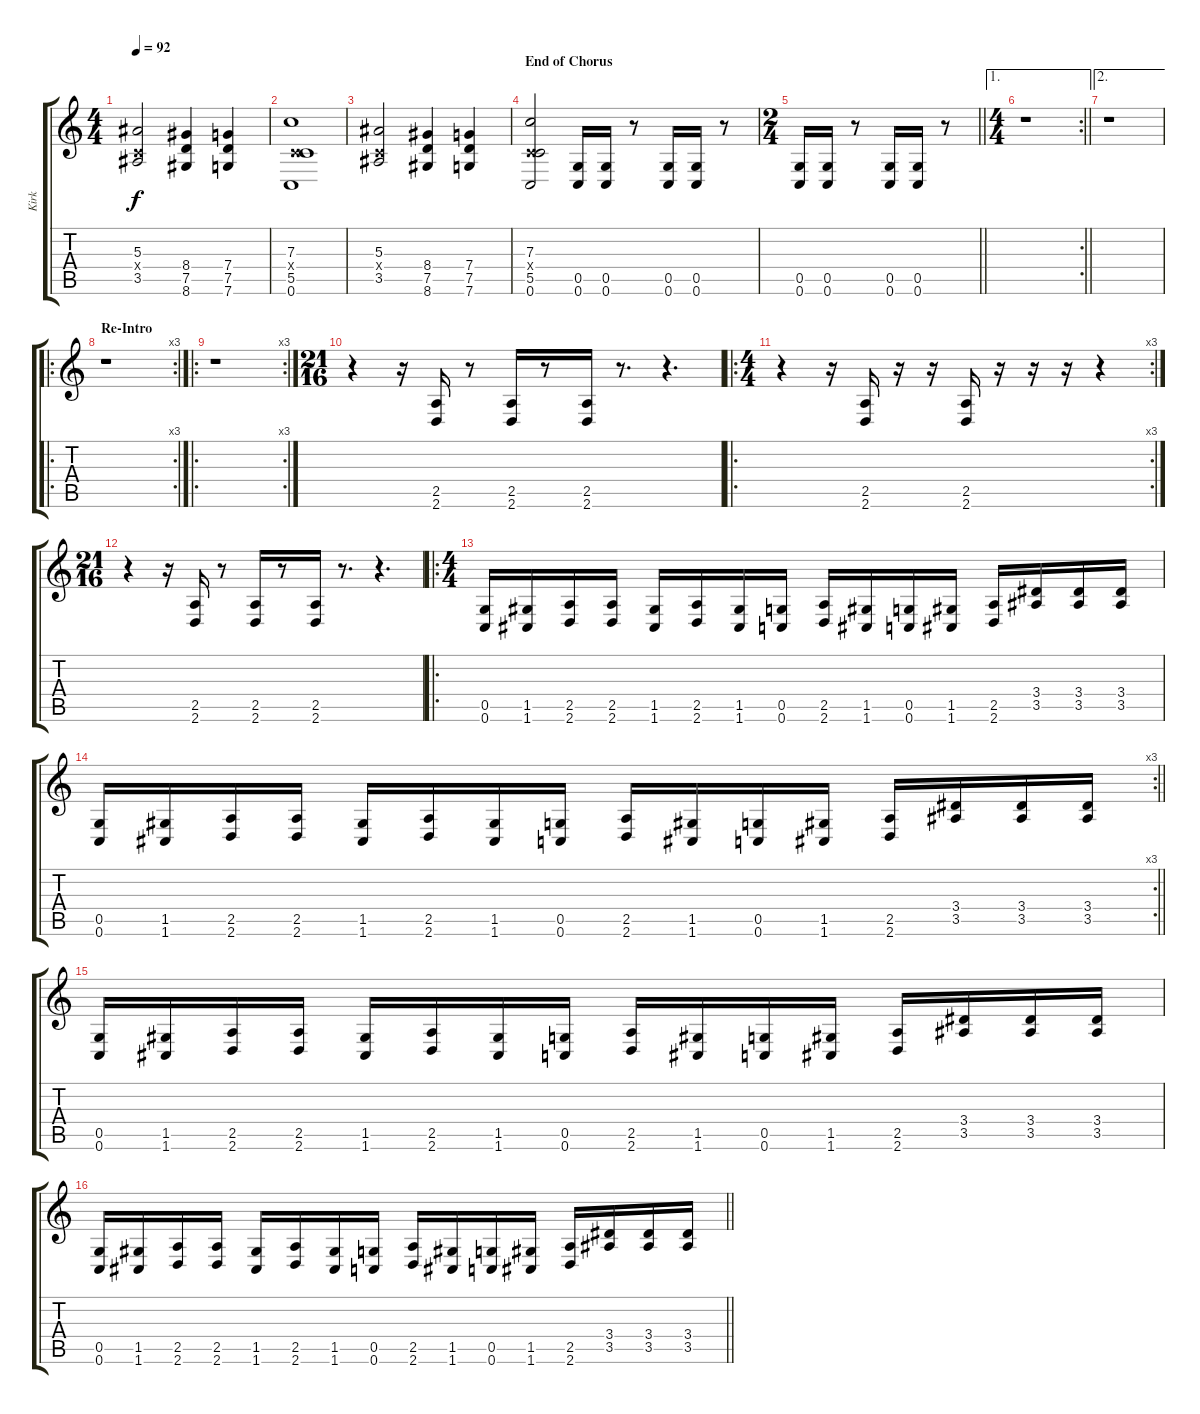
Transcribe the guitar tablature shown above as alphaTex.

\track ("Kirk" "Kirk") {instrument distortionguitar}
\staff {score tabs}
\tuning (D4 A3 F3 C3 G2 C2) {hide}
\ts (4 4)
\tempo 92
\clef g2
\ks c
(5.3 0.4{x} 3.5).2{dy f} (8.4 7.5 8.6).4 (7.4 7.5 7.6).4 |
(7.3 0.4{x} 5.5 0.6).1 |
(5.3 0.4{x} 3.5).2 (8.4 7.5 8.6).4 (7.4 7.5 7.6).4 |
\section ("" "End of Chorus")
(7.3 0.4{x} 5.5 0.6).2 (0.5 0.6).16 (0.5 0.6).16 r.8 (0.5 0.6).16 (0.5 0.6).16 r.8 |
\ts (2 4)
\barLineRight lightlight
(0.5 0.6).16 (0.5 0.6).16 r.8 (0.5 0.6).16 (0.5 0.6).16 r.8 |
\ae 1
\rc 2
\ts (4 4)
\barLineRight lightlight
r.1 |
\ae 2
r.1 |
\ro
\rc 3
\section ("" "Re-Intro")
r.1 |
\ro
\rc 3
r.1 |
\ts (21 16)
r.4 r.16 (2.5 2.6).16 r.8 (2.5 2.6).16 r.8 (2.5 2.6).16 r.8{d} r.4{d} |
\ro
\rc 3
\ts (4 4)
r.4 r.16 (2.5 2.6).16 r.16 r.16 (2.5 2.6).16 r.16 r.16 r.16 r.4 |
\ts (21 16)
r.4 r.16 (2.5 2.6).16 r.8 (2.5 2.6).16 r.8 (2.5 2.6).16 r.8{d} r.4{d} |
\ro
\ts (4 4)
(0.5 0.6).16 (1.5 1.6).16 (2.5 2.6).16 (2.5 2.6).16 (1.5 1.6).16 (2.5 2.6).16 (1.5 1.6).16 (0.5 0.6).16 (2.5 2.6).16 (1.5 1.6).16 (0.5 0.6).16 (1.5 1.6).16 (2.5 2.6).16 (3.4 3.5).16 (3.4 3.5).16 (3.4 3.5).16 |
\rc 3
\barLineRight lightlight
(0.5 0.6).16 (1.5 1.6).16 (2.5 2.6).16 (2.5 2.6).16 (1.5 1.6).16 (2.5 2.6).16 (1.5 1.6).16 (0.5 0.6).16 (2.5 2.6).16 (1.5 1.6).16 (0.5 0.6).16 (1.5 1.6).16 (2.5 2.6).16 (3.4 3.5).16 (3.4 3.5).16 (3.4 3.5).16 |
(0.5 0.6).16 (1.5 1.6).16 (2.5 2.6).16 (2.5 2.6).16 (1.5 1.6).16 (2.5 2.6).16 (1.5 1.6).16 (0.5 0.6).16 (2.5 2.6).16 (1.5 1.6).16 (0.5 0.6).16 (1.5 1.6).16 (2.5 2.6).16 (3.4 3.5).16 (3.4 3.5).16 (3.4 3.5).16 |
\barLineRight lightlight
(0.5 0.6).16 (1.5 1.6).16 (2.5 2.6).16 (2.5 2.6).16 (1.5 1.6).16 (2.5 2.6).16 (1.5 1.6).16 (0.5 0.6).16 (2.5 2.6).16 (1.5 1.6).16 (0.5 0.6).16 (1.5 1.6).16 (2.5 2.6).16 (3.4 3.5).16 (3.4 3.5).16 (3.4 3.5).16
